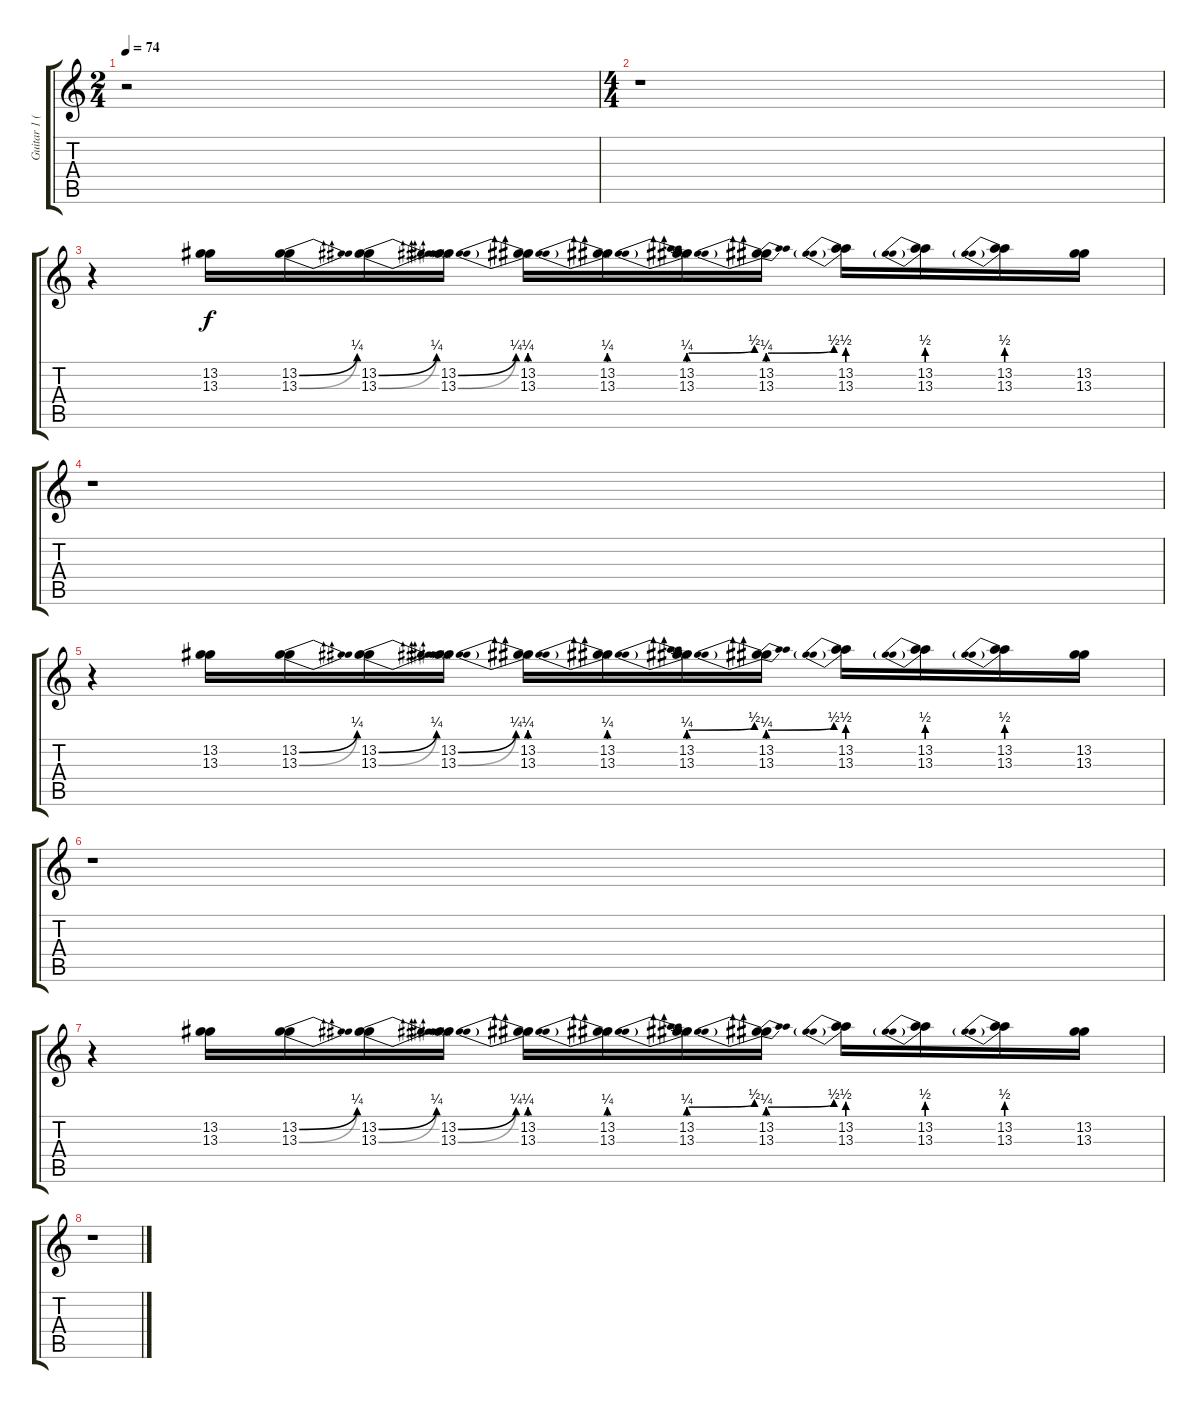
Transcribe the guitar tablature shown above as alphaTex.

\track ("Guitar 1 (wah-wah)" "Guitar 1 (") {instrument overdrivenguitar}
\staff {score tabs}
\tuning (E4 G3 G3 C3 G2 C2) {hide}
\ts (2 4)
\tempo 74
\clef g2
\ks c
r.2{dy f} |
\ts (4 4)
r.1 |
r.4 (13.2 13.3).16 (13.2{be (bend 0 0 60 1)} 13.3{be (bend 0 0 60 1)}).16 (13.2{be (bend 0 0 60 1)} 13.3{be (bend 0 0 60 1)}).16 (13.2{be (bend 0 0 60 1)} 13.3{be (bend 0 0 60 1)}).16 (13.2{be (prebend 0 1 60 1)} 13.3{be (prebend 0 1 60 1)}).16 (13.2{be (prebend 0 1 60 1)} 13.3{be (prebend 0 1 60 1)}).16 (13.2{be (prebendbend 0 1 60 2)} 13.3{be (prebendbend 0 1 60 2)}).16 (13.2{be (prebendbend 0 1 60 2)} 13.3{be (prebendbend 0 1 60 2)}).16 (13.2{be (prebend 0 2 60 2)} 13.3{be (prebend 0 2 60 2)}).16 (13.2{be (prebend 0 2 60 2)} 13.3{be (prebend 0 2 60 2)}).16 (13.2{be (prebend 0 2 60 2)} 13.3{be (prebend 0 2 60 2)}).16 (13.2 13.3).16 |
r.1 |
r.4 (13.2 13.3).16 (13.2{be (bend 0 0 60 1)} 13.3{be (bend 0 0 60 1)}).16 (13.2{be (bend 0 0 60 1)} 13.3{be (bend 0 0 60 1)}).16 (13.2{be (bend 0 0 60 1)} 13.3{be (bend 0 0 60 1)}).16 (13.2{be (prebend 0 1 60 1)} 13.3{be (prebend 0 1 60 1)}).16 (13.2{be (prebend 0 1 60 1)} 13.3{be (prebend 0 1 60 1)}).16 (13.2{be (prebendbend 0 1 60 2)} 13.3{be (prebendbend 0 1 60 2)}).16 (13.2{be (prebendbend 0 1 60 2)} 13.3{be (prebendbend 0 1 60 2)}).16 (13.2{be (prebend 0 2 60 2)} 13.3{be (prebend 0 2 60 2)}).16 (13.2{be (prebend 0 2 60 2)} 13.3{be (prebend 0 2 60 2)}).16 (13.2{be (prebend 0 2 60 2)} 13.3{be (prebend 0 2 60 2)}).16 (13.2 13.3).16 |
r.1 |
r.4 (13.2 13.3).16 (13.2{be (bend 0 0 60 1)} 13.3{be (bend 0 0 60 1)}).16 (13.2{be (bend 0 0 60 1)} 13.3{be (bend 0 0 60 1)}).16 (13.2{be (bend 0 0 60 1)} 13.3{be (bend 0 0 60 1)}).16 (13.2{be (prebend 0 1 60 1)} 13.3{be (prebend 0 1 60 1)}).16 (13.2{be (prebend 0 1 60 1)} 13.3{be (prebend 0 1 60 1)}).16 (13.2{be (prebendbend 0 1 60 2)} 13.3{be (prebendbend 0 1 60 2)}).16 (13.2{be (prebendbend 0 1 60 2)} 13.3{be (prebendbend 0 1 60 2)}).16 (13.2{be (prebend 0 2 60 2)} 13.3{be (prebend 0 2 60 2)}).16 (13.2{be (prebend 0 2 60 2)} 13.3{be (prebend 0 2 60 2)}).16 (13.2{be (prebend 0 2 60 2)} 13.3{be (prebend 0 2 60 2)}).16 (13.2 13.3).16 |
r.1
